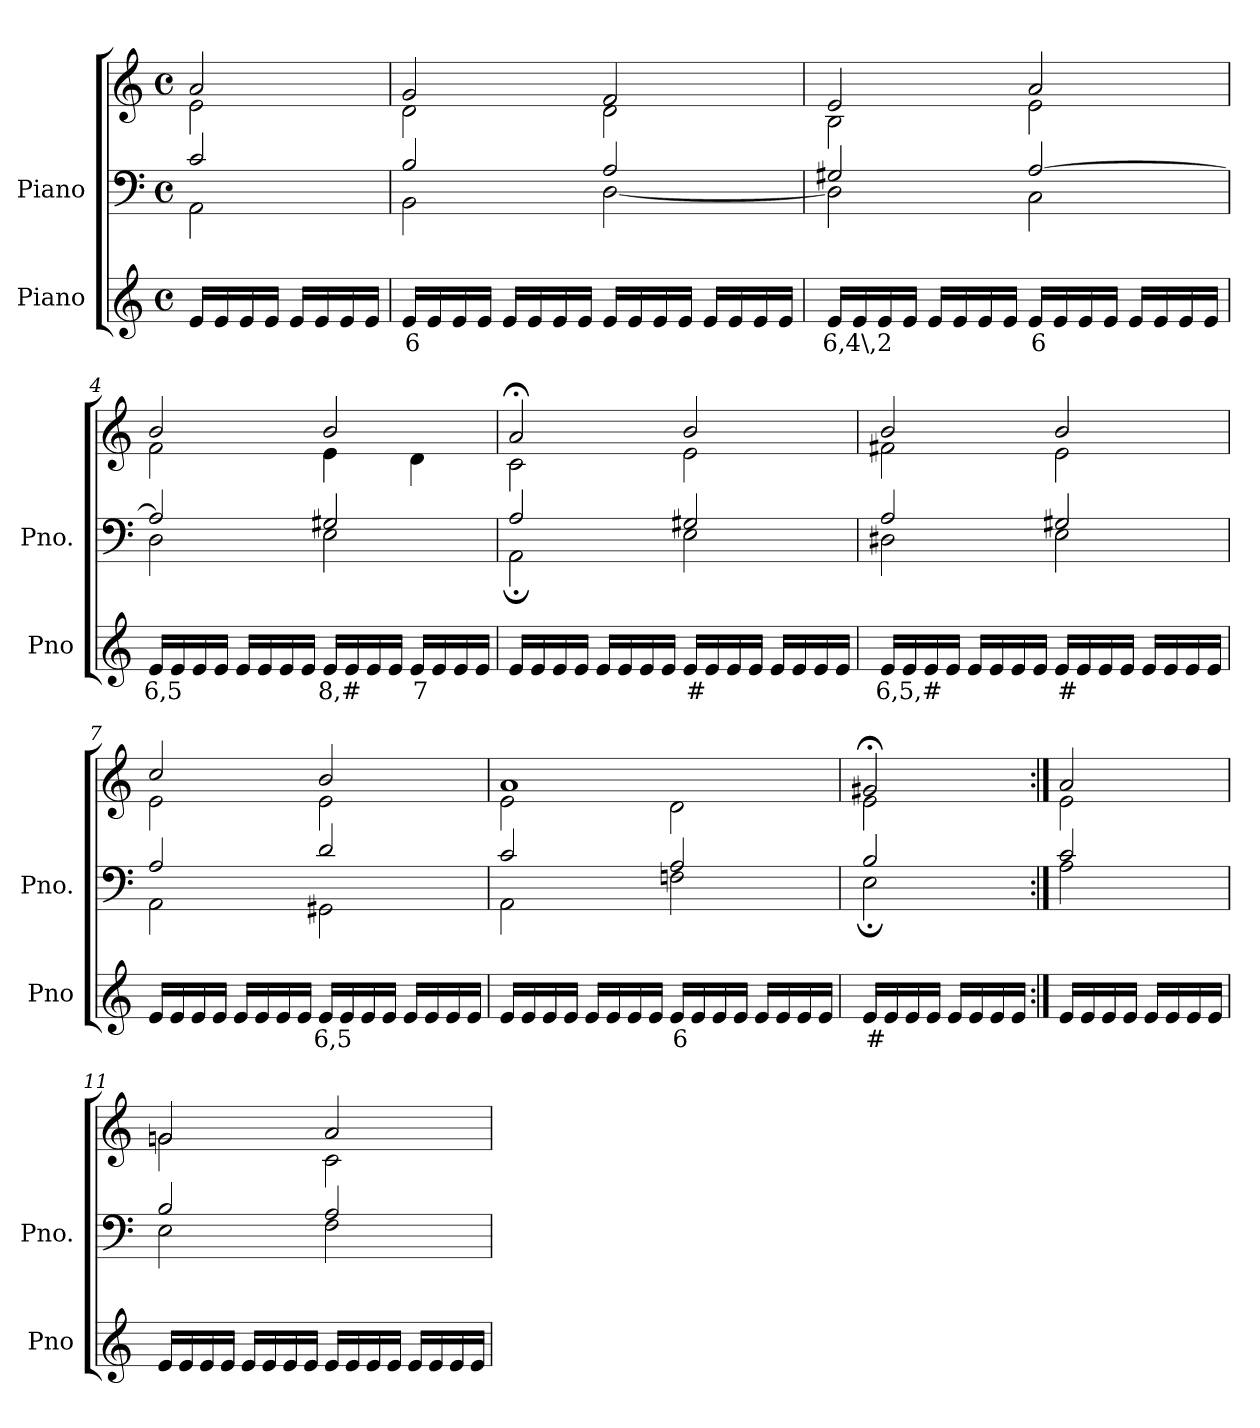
**kern	**text	**kern	**kern
*part2	*part2	*part1	*part1
*staff3	*staff3	*staff2	*staff1
*I"Piano	*	*I"Piano	*
*I'Pno	*	*I'Pno.	*
*clefG2	*	*clefF4	*clefG2
*k[]	*	*k[]	*k[]
*M4/4	*	*M4/4	*M4/4
*met(c)	*	*met(c)	*met(c)
=1	=1	=1	=1
*	*	*^	*^
16e/LL	.	2c/	2AA\	2a/	2e\
16e/	.	.	.	.	.
16e/	.	.	.	.	.
16e/JJ	.	.	.	.	.
16e/LL	.	.	.	.	.
16e/	.	.	.	.	.
16e/	.	.	.	.	.
16e/JJ	.	.	.	.	.
=2	=2	=2	=2	=2	=2
!	!LO:LY:b	!	!	!	!
16e/LL	6	2B/	2BB\	2g/	2d\
16e/	.	.	.	.	.
16e/	.	.	.	.	.
16e/JJ	.	.	.	.	.
16e/LL	.	.	.	.	.
16e/	.	.	.	.	.
16e/	.	.	.	.	.
16e/JJ	.	.	.	.	.
16e/LL	.	2A/	[2D\	2f/	2d\
16e/	.	.	.	.	.
16e/	.	.	.	.	.
16e/JJ	.	.	.	.	.
16e/LL	.	.	.	.	.
16e/	.	.	.	.	.
16e/	.	.	.	.	.
16e/JJ	.	.	.	.	.
=3	=3	=3	=3	=3	=3
!	!LO:LY:b	!	!	!	!
16e/LL	6,4\,2	2G#X/	2D\]	2e/	2B\
16e/	.	.	.	.	.
16e/	.	.	.	.	.
16e/JJ	.	.	.	.	.
16e/LL	.	.	.	.	.
16e/	.	.	.	.	.
16e/	.	.	.	.	.
16e/JJ	.	.	.	.	.
!	!LO:LY:b	!	!	!	!
16e/LL	6	[2A/	2C\	2a/	2e\
16e/	.	.	.	.	.
16e/	.	.	.	.	.
16e/JJ	.	.	.	.	.
16e/LL	.	.	.	.	.
16e/	.	.	.	.	.
16e/	.	.	.	.	.
16e/JJ	.	.	.	.	.
=4	=4	=4	=4	=4	=4
!	!LO:LY:b	!	!	!	!
16e/LL	6,5	2A/]	2D\	2b/	2f\
16e/	.	.	.	.	.
16e/	.	.	.	.	.
16e/JJ	.	.	.	.	.
16e/LL	.	.	.	.	.
16e/	.	.	.	.	.
16e/	.	.	.	.	.
16e/JJ	.	.	.	.	.
!	!LO:LY:b	!	!	!	!
16e/LL	8,#	2G#X/	2E\	2b/	4e\
16e/	.	.	.	.	.
16e/	.	.	.	.	.
16e/JJ	.	.	.	.	.
!	!LO:LY:b	!	!	!	!
16e/LL	7	.	.	.	4d\
16e/	.	.	.	.	.
16e/	.	.	.	.	.
16e/JJ	.	.	.	.	.
=5	=5	=5	=5	=5	=5
16e/LL	.	2A/	2AA;\	2a;</	2c\
16e/	.	.	.	.	.
16e/	.	.	.	.	.
16e/JJ	.	.	.	.	.
16e/LL	.	.	.	.	.
16e/	.	.	.	.	.
16e/	.	.	.	.	.
16e/JJ	.	.	.	.	.
!	!LO:LY:b	!	!	!	!
16e/LL	#	2G#X/	2E\	2b/	2e\
16e/	.	.	.	.	.
16e/	.	.	.	.	.
16e/JJ	.	.	.	.	.
16e/LL	.	.	.	.	.
16e/	.	.	.	.	.
16e/	.	.	.	.	.
16e/JJ	.	.	.	.	.
=6	=6	=6	=6	=6	=6
!	!LO:LY:b	!	!	!	!
16e/LL	6,5,#	2A/	2D#X\	2b/	2f#X\
16e/	.	.	.	.	.
16e/	.	.	.	.	.
16e/JJ	.	.	.	.	.
16e/LL	.	.	.	.	.
16e/	.	.	.	.	.
16e/	.	.	.	.	.
16e/JJ	.	.	.	.	.
!	!LO:LY:b	!	!	!	!
16e/LL	#	2G#X/	2E\	2b/	2e\
16e/	.	.	.	.	.
16e/	.	.	.	.	.
16e/JJ	.	.	.	.	.
16e/LL	.	.	.	.	.
16e/	.	.	.	.	.
16e/	.	.	.	.	.
16e/JJ	.	.	.	.	.
=7	=7	=7	=7	=7	=7
16e/LL	.	2A/	2AA\	2cc/	2e\
16e/	.	.	.	.	.
16e/	.	.	.	.	.
16e/JJ	.	.	.	.	.
16e/LL	.	.	.	.	.
16e/	.	.	.	.	.
16e/	.	.	.	.	.
16e/JJ	.	.	.	.	.
!	!LO:LY:b	!	!	!	!
16e/LL	6,5	2d/	2GG#X\	2b/	2e\
16e/	.	.	.	.	.
16e/	.	.	.	.	.
16e/JJ	.	.	.	.	.
16e/LL	.	.	.	.	.
16e/	.	.	.	.	.
16e/	.	.	.	.	.
16e/JJ	.	.	.	.	.
=8	=8	=8	=8	=8	=8
16e/LL	.	2c/	2AA\	1a	2e\
16e/	.	.	.	.	.
16e/	.	.	.	.	.
16e/JJ	.	.	.	.	.
16e/LL	.	.	.	.	.
16e/	.	.	.	.	.
16e/	.	.	.	.	.
16e/JJ	.	.	.	.	.
!	!LO:LY:b	!	!	!	!
16e/LL	6	2A/	2Fn\	.	2d\
16e/	.	.	.	.	.
16e/	.	.	.	.	.
16e/JJ	.	.	.	.	.
16e/LL	.	.	.	.	.
16e/	.	.	.	.	.
16e/	.	.	.	.	.
16e/JJ	.	.	.	.	.
=9	=9	=9	=9	=9	=9
!	!LO:LY:b	!	!	!	!
16e/LL	#	2B/	2E;\	2g#X;</	2e\
16e/	.	.	.	.	.
16e/	.	.	.	.	.
16e/JJ	.	.	.	.	.
16e/LL	.	.	.	.	.
16e/	.	.	.	.	.
16e/	.	.	.	.	.
16e/JJ	.	.	.	.	.
=10:|!	=10:|!	=10:|!	=10:|!	=10:|!	=10:|!
16e/LL	.	2c/	2A\	2a/	2e\
16e/	.	.	.	.	.
16e/	.	.	.	.	.
16e/JJ	.	.	.	.	.
16e/LL	.	.	.	.	.
16e/	.	.	.	.	.
16e/	.	.	.	.	.
16e/JJ	.	.	.	.	.
=11	=11	=11	=11	=11	=11
16e/LL	.	2B/	2E\	2gn/	2g\
16e/	.	.	.	.	.
16e/	.	.	.	.	.
16e/JJ	.	.	.	.	.
16e/LL	.	.	.	.	.
16e/	.	.	.	.	.
16e/	.	.	.	.	.
16e/JJ	.	.	.	.	.
16e/LL	.	2A/	2F\	2a/	2c\
16e/	.	.	.	.	.
16e/	.	.	.	.	.
16e/JJ	.	.	.	.	.
16e/LL	.	.	.	.	.
16e/	.	.	.	.	.
16e/	.	.	.	.	.
16e/JJ	.	.	.	.	.
*	*	*v	*v	*	*
*	*	*	*v	*v
=	=	=	=
*-	*-	*-	*-
